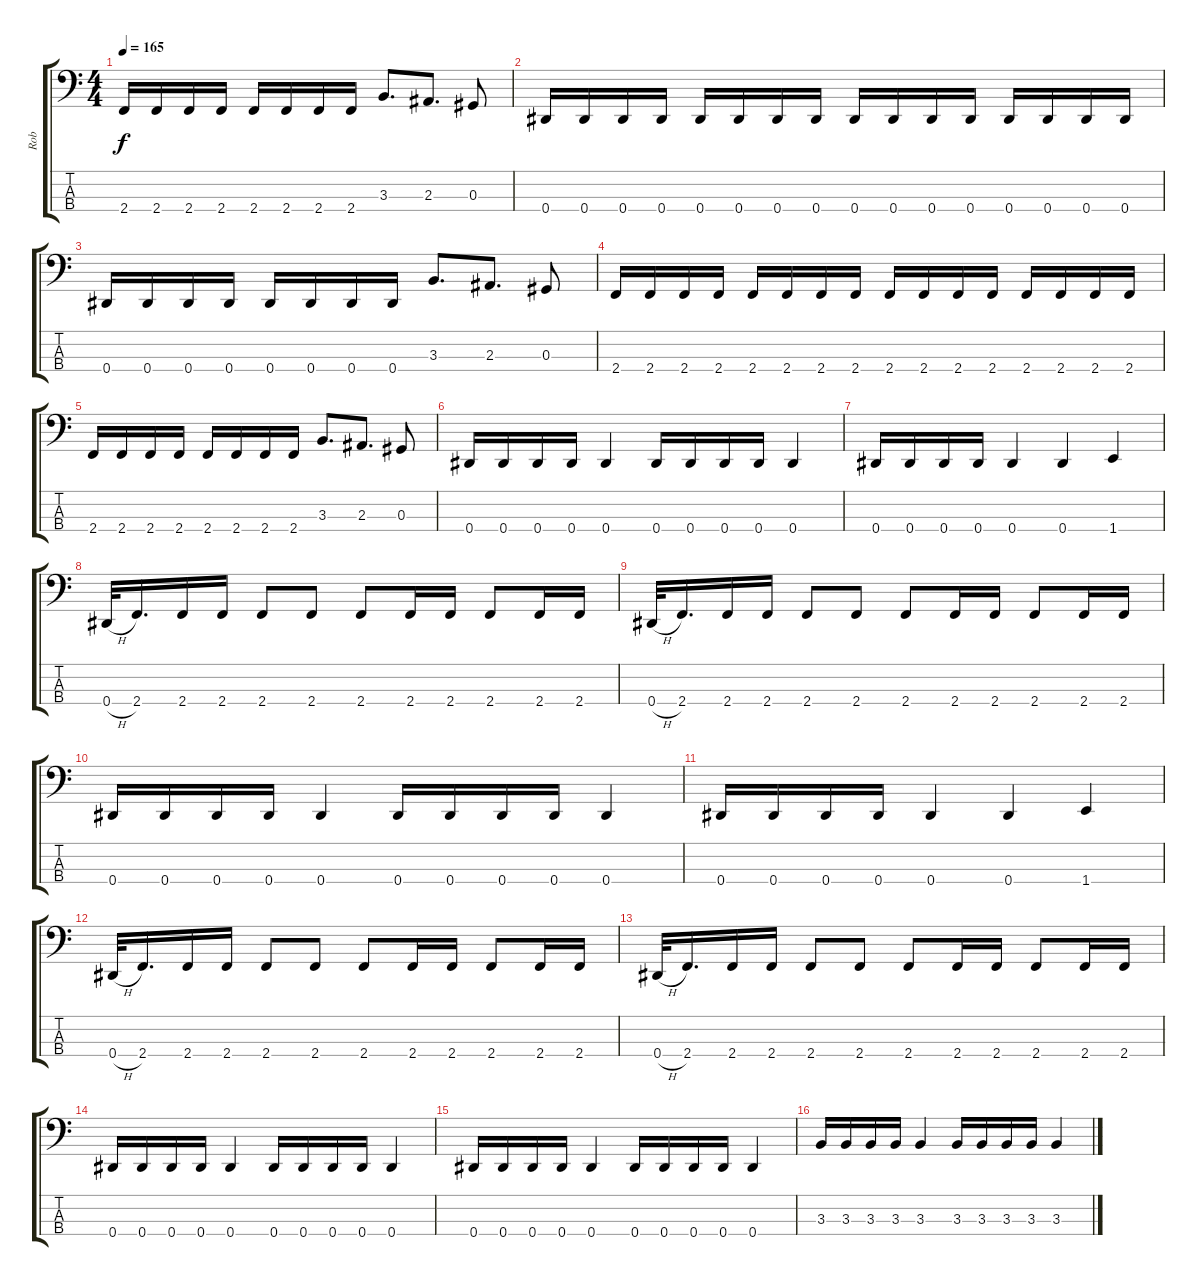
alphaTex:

\track ("Rob" "Rob") {instrument electricbassfinger}
\staff {score tabs}
\tuning (Gb2 Db2 Ab1 Eb1) {hide}
\ts (4 4)
\tempo 165
\clef f4
\ks c
2.4.16{dy f} 2.4.16 2.4.16 2.4.16 2.4.16 2.4.16 2.4.16 2.4.16 3.3.8{d} 2.3.8{d} 0.3.8 |
0.4.16 0.4.16 0.4.16 0.4.16 0.4.16 0.4.16 0.4.16 0.4.16 0.4.16 0.4.16 0.4.16 0.4.16 0.4.16 0.4.16 0.4.16 0.4.16 |
0.4.16 0.4.16 0.4.16 0.4.16 0.4.16 0.4.16 0.4.16 0.4.16 3.3.8{d} 2.3.8{d} 0.3.8 |
2.4.16 2.4.16 2.4.16 2.4.16 2.4.16 2.4.16 2.4.16 2.4.16 2.4.16 2.4.16 2.4.16 2.4.16 2.4.16 2.4.16 2.4.16 2.4.16 |
2.4.16 2.4.16 2.4.16 2.4.16 2.4.16 2.4.16 2.4.16 2.4.16 3.3.8{d} 2.3.8{d} 0.3.8 |
0.4.16 0.4.16 0.4.16 0.4.16 0.4.4 0.4.16 0.4.16 0.4.16 0.4.16 0.4.4 |
0.4.16 0.4.16 0.4.16 0.4.16 0.4.4 0.4.4 1.4.4 |
0.4{h}.32 2.4.16{d} 2.4.16 2.4.16 2.4.8 2.4.8 2.4.8 2.4.16 2.4.16 2.4.8 2.4.16 2.4.16 |
0.4{h}.32 2.4.16{d} 2.4.16 2.4.16 2.4.8 2.4.8 2.4.8 2.4.16 2.4.16 2.4.8 2.4.16 2.4.16 |
0.4.16 0.4.16 0.4.16 0.4.16 0.4.4 0.4.16 0.4.16 0.4.16 0.4.16 0.4.4 |
0.4.16 0.4.16 0.4.16 0.4.16 0.4.4 0.4.4 1.4.4 |
0.4{h}.32 2.4.16{d} 2.4.16 2.4.16 2.4.8 2.4.8 2.4.8 2.4.16 2.4.16 2.4.8 2.4.16 2.4.16 |
0.4{h}.32 2.4.16{d} 2.4.16 2.4.16 2.4.8 2.4.8 2.4.8 2.4.16 2.4.16 2.4.8 2.4.16 2.4.16 |
0.4.16 0.4.16 0.4.16 0.4.16 0.4.4 0.4.16 0.4.16 0.4.16 0.4.16 0.4.4 |
0.4.16 0.4.16 0.4.16 0.4.16 0.4.4 0.4.16 0.4.16 0.4.16 0.4.16 0.4.4 |
3.3.16 3.3.16 3.3.16 3.3.16 3.3.4 3.3.16 3.3.16 3.3.16 3.3.16 3.3.4
